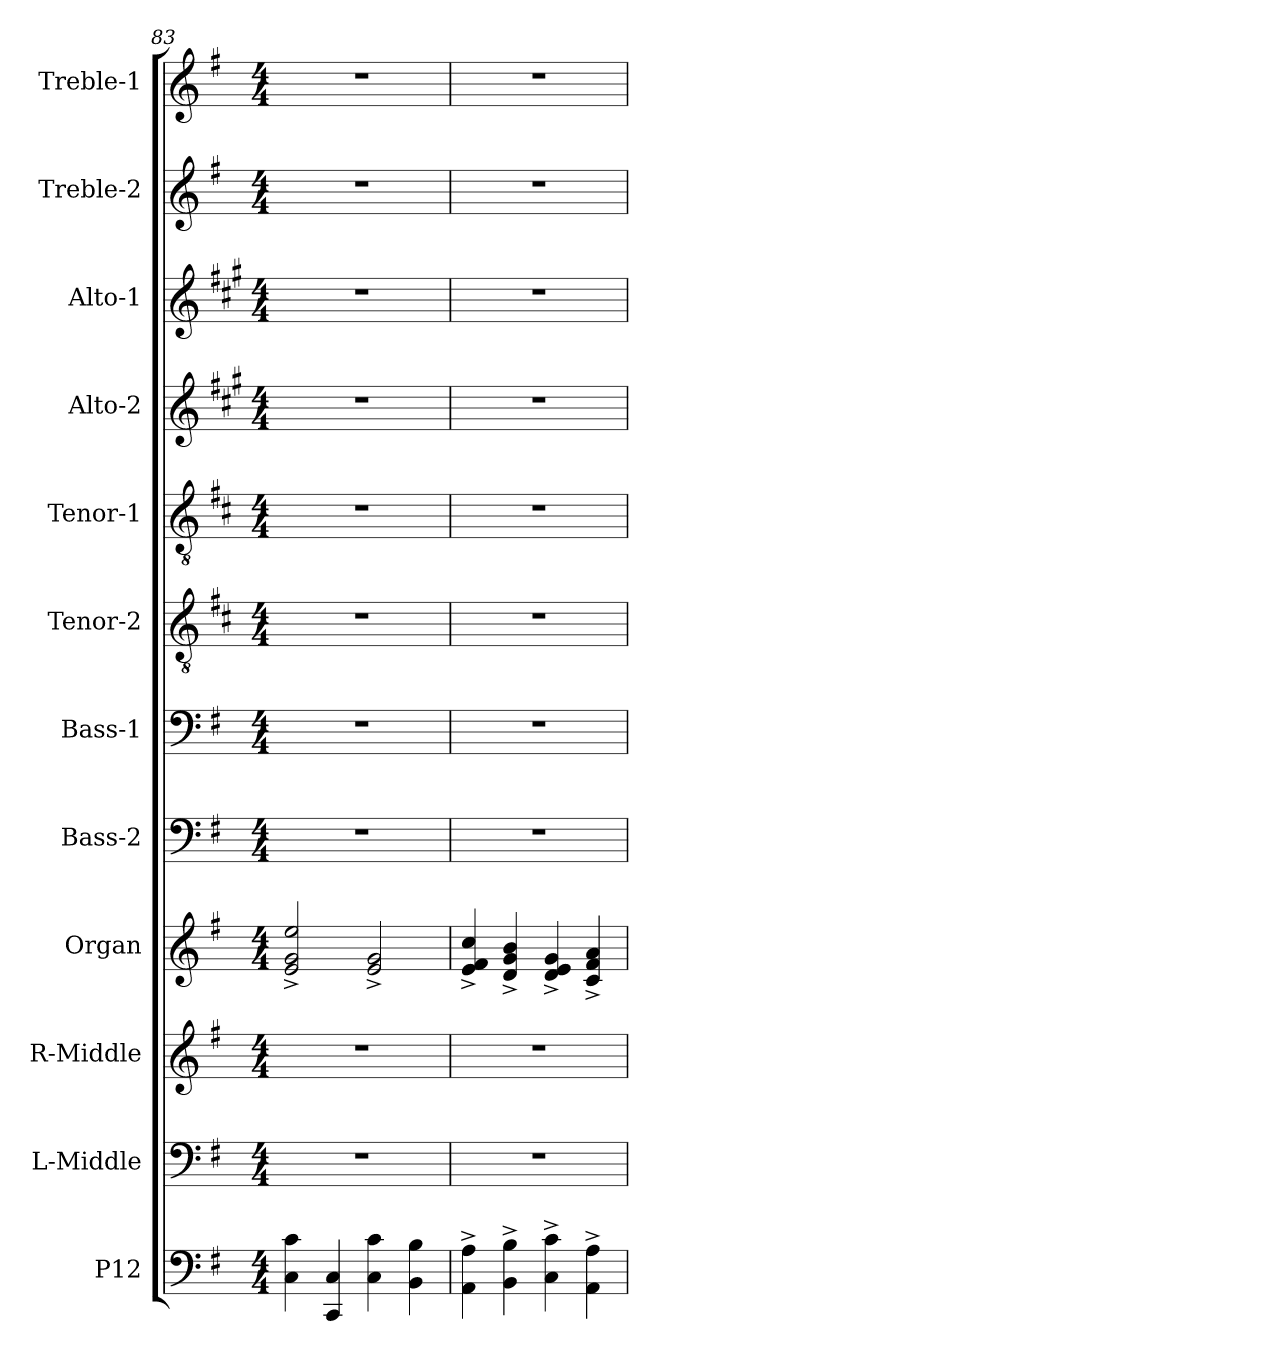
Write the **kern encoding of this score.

**kern	**kern	**kern	**kern	**kern	**kern	**kern	**kern	**kern	**kern	**kern	**kern
*part12	*part11	*part10	*part9	*part8	*part7	*part6	*part5	*part4	*part3	*part2	*part1
*staff12	*staff11	*staff10	*staff9	*staff8	*staff7	*staff6	*staff5	*staff4	*staff3	*staff2	*staff1
*I"P12	*I"L-Middle	*I"R-Middle	*I"Organ	*I"Bass-2	*I"Bass-1	*I"Tenor-2	*I"Tenor-1	*I"Alto-2	*I"Alto-1	*I"Treble-2	*I"Treble-1
*	*I'L-M	*	*	*I'B2:	*I'B:	*I'T2:	*I'T:	*I'A2:	*I'A:	*	*
*clefF4	*clefF4	*clefG2	*clefG2	*clefF4	*clefF4	*clefGv2	*clefGv2	*clefG2	*clefG2	*clefG2	*clefG2
*	*	*	*	*	*	*ITrd4c7	*ITrd4c7	*ITrd1c2	*ITrd1c2	*ITrd-7c-12	*ITrd-7c-12
*k[f#]	*k[f#]	*k[f#]	*k[f#]	*k[f#]	*k[f#]	*k[f#]	*k[f#]	*k[f#]	*k[f#]	*k[f#]	*k[f#]
*G:	*G:	*G:	*G:	*G:	*G:	*G:	*G:	*G:	*G:	*G:	*G:
*M4/4	*M4/4	*M4/4	*M4/4	*M4/4	*M4/4	*M4/4	*M4/4	*M4/4	*M4/4	*M4/4	*M4/4
=83	=83	=83	=83	=83	=83	=83	=83	=83	=83	=83	=83
4Ci\ 4ci	1r	1r	2ei/^ 2gi^ 2eei^	1r	1r	1r	1r	1r	1r	1r	1r
4CCi/ 4Ci	.	.	.	.	.	.	.	.	.	.	.
4Ci\ 4ci	.	.	2ei/^ 2gi^	.	.	.	.	.	.	.	.
4BBi\ 4Bi	.	.	.	.	.	.	.	.	.	.	.
=84	=84	=84	=84	=84	=84	=84	=84	=84	=84	=84	=84
4AAi\^ 4Ai^	1r	1r	4ei/^ 4f#i^ 4cci^	1r	1r	1r	1r	1r	1r	1r	1r
4BBi\^ 4Bi^	.	.	4di/^ 4gi^ 4bi^	.	.	.	.	.	.	.	.
4Ci\^ 4ci^	.	.	4di/^ 4ei^ 4gi^	.	.	.	.	.	.	.	.
4AAi\^ 4Ai^	.	.	4ci/^ 4f#i^ 4ai^	.	.	.	.	.	.	.	.
=	=	=	=	=	=	=	=	=	=	=	=
*-	*-	*-	*-	*-	*-	*-	*-	*-	*-	*-	*-
